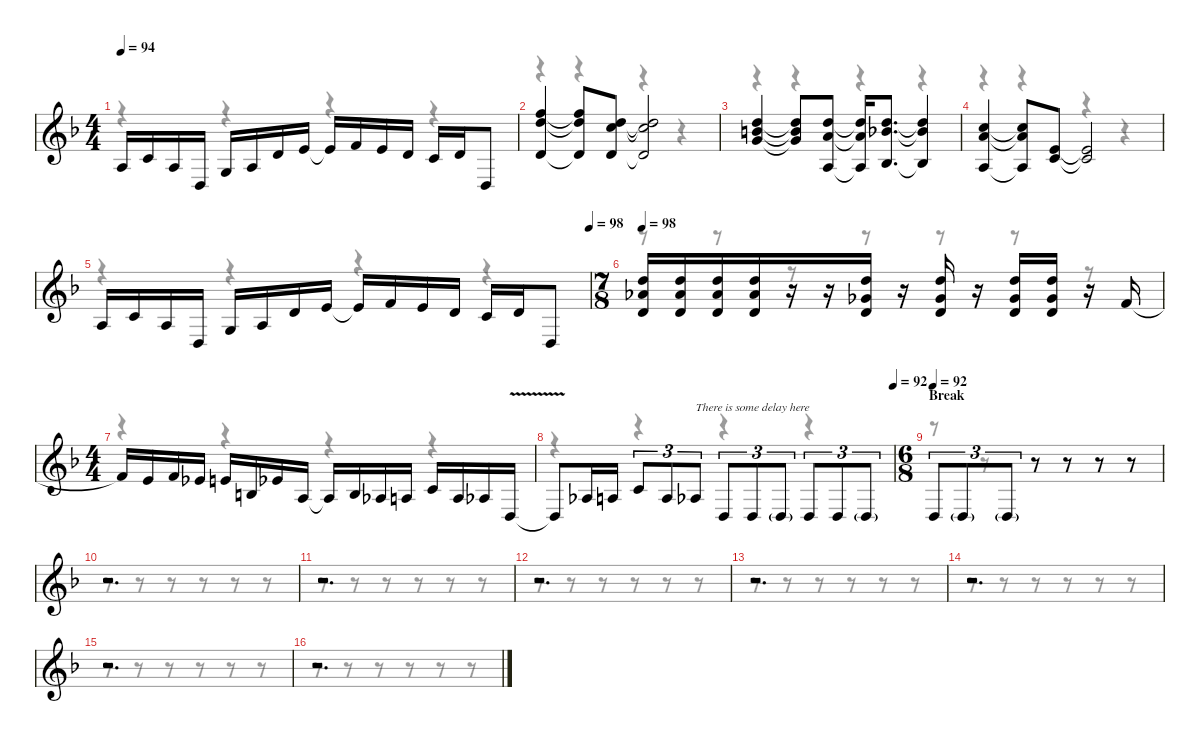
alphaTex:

\defaultSystemsLayout 4
\hideDynamics
\bracketExtendMode nobrackets
\singleTrackTrackNamePolicy hidden
\multiTrackTrackNamePolicy hidden
\otherSystemsTrackNameOrientation horizontal
\track ("P. Wiberg (Keyboards II)" "org.") {instrument rockorgan}
\staff {score}
\tuning (E4 A3 F3 D3 A2 D2)
\voice
\ts (4 4)
\tempo 94
\clef g2
\ks dminor
19.6{acc forcenatural}.16{dy f beam Up} 22.6{acc forcenatural}.16{beam Up} 12.5{acc forcenatural}.16{beam Up} 12.6{acc forcenatural}.16{beam Up} 17.6{acc forcenatural}.16{beam Up} 19.6{acc forcenatural}.16{beam Up} 17.5{acc forcenatural}.16{beam Up} 19.5{acc forcenatural}.16{beam Up} 19.5{t acc forcenatural}.16{beam Up} 20.5{acc forcenatural}.16{beam Up} 19.5{acc forcenatural}.16{beam Up} 17.5{acc forcenatural}.16{beam Up} 15.5{acc forcenatural}.16{beam Up} 17.5{acc forcenatural}.16{beam Up} 12.6{acc forcenatural}.8{beam Up} |
(20.2{acc forcenatural} 21.3{acc forcenatural} 12.4{acc forcenatural}).4{bd 30 beam Up} (20.2{t acc forcenatural} 21.3{t acc forcenatural} 12.4{t acc forcenatural}).8{beam Up} (17.2{acc forcenatural} 19.3{acc forcenatural} 12.4{acc forcenatural}).8{bd 30 beam Up} (17.2{t acc forcenatural} 19.3{t acc forcenatural} 12.4{t acc forcenatural}).2{beam Up} |
(21.3{acc forcenatural} 21.4{acc forcenatural} 22.5{acc forcenatural}).4{bd 30 beam Up} (21.3{t acc forcenatural} 21.4{t acc forcenatural} 22.5{t acc forcenatural}).8{beam Up} (21.3{acc forcenatural} 19.4{acc forcenatural} 19.6{acc forcenatural}).8{bd 30 beam Up} (21.3{t acc forcenatural} 19.4{t acc forcenatural} 19.6{t acc forcenatural}).16{beam Up} (21.3{acc forcenatural} 20.4{acc b} 20.6{acc b}).8{d beam Up} (21.3{t acc forcenatural} 20.4{t acc b} 20.6{t acc b}).4{beam Up} |
(19.3{acc forcenatural} 19.4{acc forcenatural} 12.5{acc forcenatural}).4{bd 30 beam Up} (19.3{t acc forcenatural} 19.4{t acc forcenatural} 12.5{t acc forcenatural}).8{beam Up} (14.4{acc forcenatural} 15.5{acc forcenatural}).8{bd 30 beam Up} (14.4{t acc forcenatural} 15.5{t acc forcenatural}).2{beam Up} |
\tempo (98 1)
19.6{acc forcenatural}.16{beam Up} 22.6{acc forcenatural}.16{beam Up} 12.5{acc forcenatural}.16{beam Up} 12.6{acc forcenatural}.16{beam Up} 17.6{acc forcenatural}.16{beam Up} 19.6{acc forcenatural}.16{beam Up} 17.5{acc forcenatural}.16{beam Up} 19.5{acc forcenatural}.16{beam Up} 19.5{t acc forcenatural}.16{beam Up} 20.5{acc forcenatural}.16{beam Up} 19.5{acc forcenatural}.16{beam Up} 17.5{acc forcenatural}.16{beam Up} 15.5{acc forcenatural}.16{beam Up} 17.5{acc forcenatural}.16{beam Up} 12.6{acc forcenatural}.8{beam Up} |
\ts (7 8)
\beaming (8 4 1 1 1)
\tempo 98
(17.2{acc forcenatural} 15.3{acc b} 12.4{acc forcenatural}).16{beam Up} (17.2{acc forcenatural} 15.3{acc b} 12.4{acc forcenatural}).16{beam Up} (17.2{acc forcenatural} 15.3{acc b} 12.4{acc forcenatural}).16{beam Up} (17.2{acc forcenatural} 15.3{acc b} 12.4{acc forcenatural}).16{beam Up} r.16{beam Up} r.16{beam Up} (17.2{acc forcenatural} 13.3{acc b} 12.4{acc forcenatural}).16{beam Up} r.16{beam Up} (17.2{acc forcenatural} 13.3{acc b} 12.4{acc forcenatural}).16{beam Up} r.16{beam Up} (17.2{acc forcenatural} 13.3{acc b} 12.4{acc forcenatural}).16{beam Up} (17.2{acc forcenatural} 13.3{acc b} 12.4{acc forcenatural}).16{beam Up} r.16{beam Up} 15.4{acc forcenatural}.16{beam Up} |
\ts (4 4)
\beaming (8 2 2 2 2)
15.4{t acc forcenatural}.16{beam Up} 14.4{acc forcenatural}.16{beam Up} 15.4{acc forcenatural}.16{beam Up} 13.4{acc b}.16{beam Up} 14.4{acc forcenatural}.16{beam Up} 14.5{acc forcenatural}.16{beam Up} 13.4{acc b}.16{beam Up} 12.5{acc forcenatural}.16{beam Up} 12.5{t acc forcenatural}.16{beam Up} 14.5{acc forcenatural}.16{beam Up} 11.5{acc b}.16{beam Up} 12.5{acc forcenatural}.16{beam Up} 15.5{acc forcenatural}.16{beam Up} 12.5{acc forcenatural}.16{beam Up} 11.5{acc b}.16{beam Up} 12.6{v acc forcenatural}.16{beam Up} |
\tempo (92 1)
12.6{v t acc forcenatural}.8{beam Up} 11.5{acc b}.16{beam Up} 12.5{acc forcenatural}.16{beam Up} 15.5{acc forcenatural}.8{tu (3 2) beam Up} 12.5{acc forcenatural}.8{tu (3 2) beam Up} 11.5{acc b}.8{tu (3 2) txt "There is some delay here" beam Up} 12.6{acc forcenatural}.8{tu (3 2) beam Up} 12.6{acc forcenatural}.8{tu (3 2) beam Up} 12.6{g acc forcenatural}.8{tu (3 2) dy ff beam Up} 12.6{acc forcenatural}.8{tu (3 2) dy f beam Up} 12.6{acc forcenatural}.8{tu (3 2) beam Up} 12.6{g acc forcenatural}.8{tu (3 2) dy ff beam Up} |
\ts (6 8)
\beaming (8 3 1 1 1)
\section ("" "Break")
\tempo 92
12.6{acc forcenatural}.8{tu (3 2) dy f beam Up} 12.6{g acc forcenatural}.8{tu (3 2) dy ff beam Up} 12.6{g acc forcenatural}.8{tu (3 2) dy f beam Up} r.8{beam Up} r.8{beam Up} r.8{beam Up} r.8{beam Up} |
r.2{d beam Up} |
r.2{d beam Up} |
r.2{d beam Up} |
r.2{d beam Up} |
r.2{d beam Up} |
r.2{d beam Up} |
r.2{d beam Up}
\voice
\clef g2
\ottava regular
\simile none
\ks dminor
r.4{dy mf beam Down} r.4{beam Down} r.4{beam Down} r.4{beam Down} |
r.4{beam Down} r.4{beam Down} r.4{beam Down} r.4{beam Down} |
r.4{beam Down} r.4{beam Down} r.4{beam Down} r.4{beam Down} |
r.4{beam Down} r.4{beam Down} r.4{beam Down} r.4{beam Down} |
r.4{beam Down} r.4{beam Down} r.4{beam Down} r.4{beam Down} |
r.8{beam Down} r.8{beam Down} r.8{beam Down} r.8{beam Down} r.8{beam Down} r.8{beam Down} r.8{beam Down} |
r.4{beam Down} r.4{beam Down} r.4{beam Down} r.4{beam Down} |
r.4{beam Down} r.4{beam Down} r.4{beam Down} r.4{beam Down} |
r.8{beam Down} r.8{beam Down} r.8{beam Down} r.8{beam Down} r.8{beam Down} r.8{beam Down} |
r.8{beam Down} r.8{beam Down} r.8{beam Down} r.8{beam Down} r.8{beam Down} r.8{beam Down} |
r.8{beam Down} r.8{beam Down} r.8{beam Down} r.8{beam Down} r.8{beam Down} r.8{beam Down} |
r.8{beam Down} r.8{beam Down} r.8{beam Down} r.8{beam Down} r.8{beam Down} r.8{beam Down} |
r.8{beam Down} r.8{beam Down} r.8{beam Down} r.8{beam Down} r.8{beam Down} r.8{beam Down} |
r.8{beam Down} r.8{beam Down} r.8{beam Down} r.8{beam Down} r.8{beam Down} r.8{beam Down} |
r.8{beam Down} r.8{beam Down} r.8{beam Down} r.8{beam Down} r.8{beam Down} r.8{beam Down} |
r.8{beam Down} r.8{beam Down} r.8{beam Down} r.8{beam Down} r.8{beam Down} r.8{beam Down}
